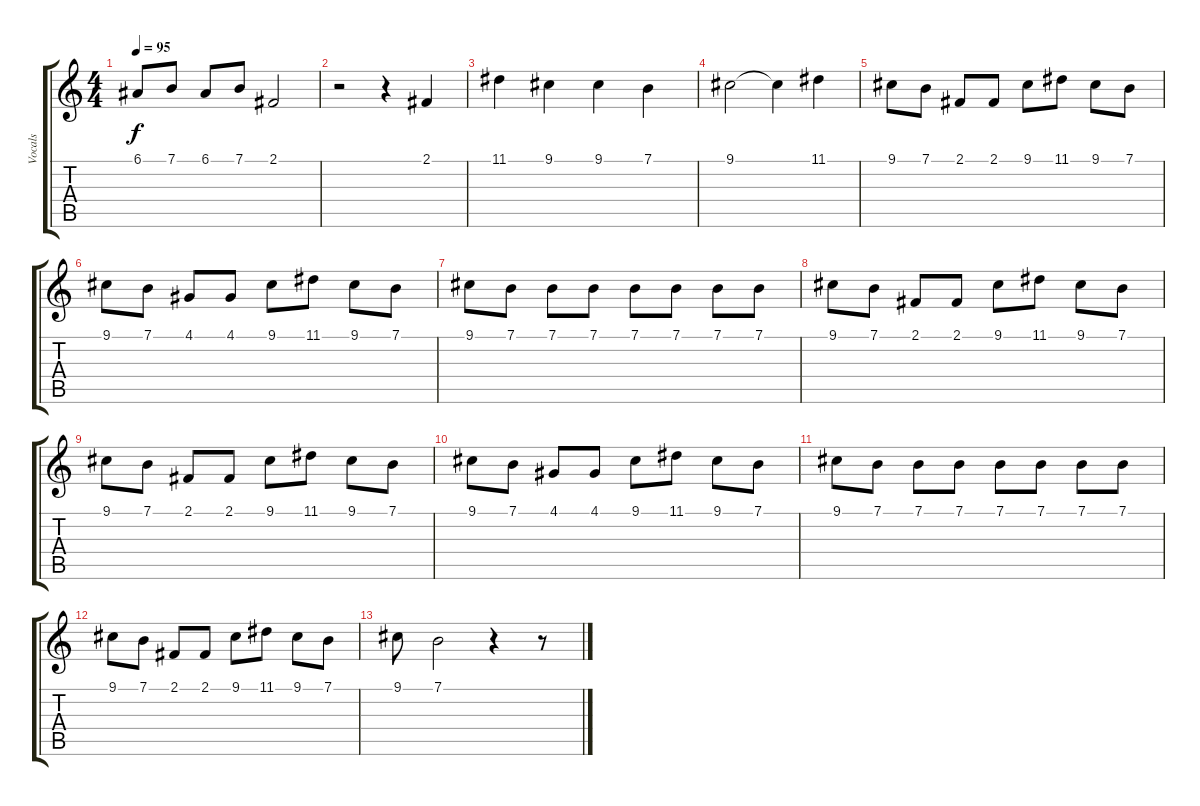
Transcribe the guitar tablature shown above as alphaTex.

\track ("Vocals" "Vocals") {instrument tremolostrings}
\staff {score tabs}
\tuning (E4 B3 G3 D3 A2 E2) {hide}
\ts (4 4)
\tempo 95
\clef g2
\ks c
6.1.8{dy f} 7.1.8 6.1.8 7.1.8 2.1.2 |
r.2 r.4 2.1.4 |
11.1.4 9.1.4 9.1.4 7.1.4 |
9.1.2 9.1{t}.4 11.1.4 |
9.1.8 7.1.8 2.1.8 2.1.8 9.1.8 11.1.8 9.1.8 7.1.8 |
9.1.8 7.1.8 4.1.8 4.1.8 9.1.8 11.1.8 9.1.8 7.1.8 |
9.1.8 7.1.8 7.1.8 7.1.8 7.1.8 7.1.8 7.1.8 7.1.8 |
9.1.8 7.1.8 2.1.8 2.1.8 9.1.8 11.1.8 9.1.8 7.1.8 |
9.1.8 7.1.8 2.1.8 2.1.8 9.1.8 11.1.8 9.1.8 7.1.8 |
9.1.8 7.1.8 4.1.8 4.1.8 9.1.8 11.1.8 9.1.8 7.1.8 |
9.1.8 7.1.8 7.1.8 7.1.8 7.1.8 7.1.8 7.1.8 7.1.8 |
9.1.8 7.1.8 2.1.8 2.1.8 9.1.8 11.1.8 9.1.8 7.1.8 |
9.1.8 7.1.2 r.4 r.8
